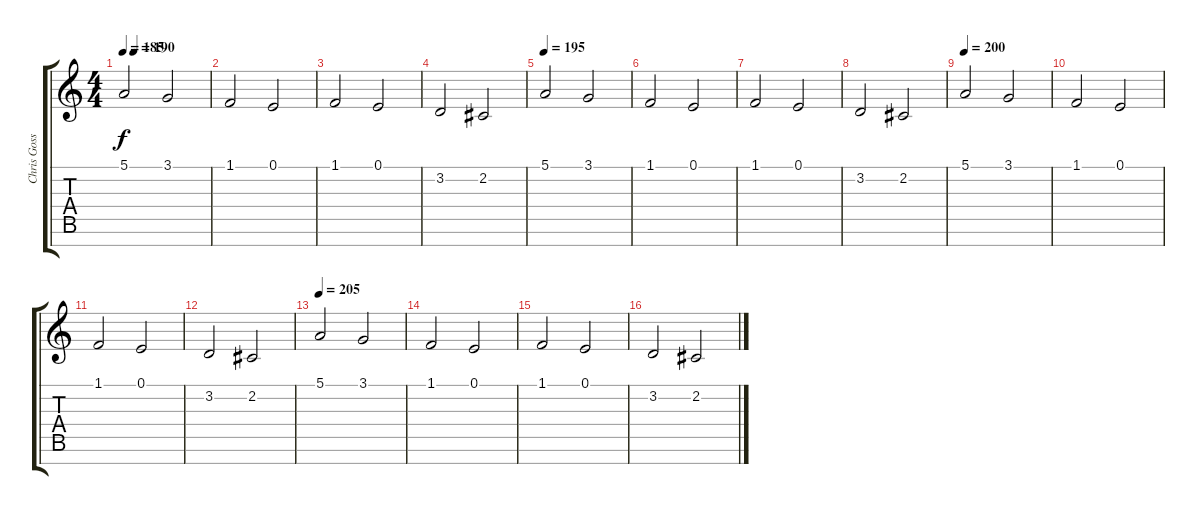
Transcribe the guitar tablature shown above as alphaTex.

\track ("Chris Goss - singing" "Chris Goss") {instrument synthvoice}
\staff {score tabs}
\tuning (E4 B3 G3 D3 A2 E2 B1) {hide}
\ts (4 4)
\tempo 185
\tempo (190 0.125)
\clef g2
\ks c
5.1.2{dy f} 3.1.2 |
1.1.2 0.1.2 |
1.1.2 0.1.2 |
3.2.2 2.2.2 |
\tempo 195
5.1.2 3.1.2 |
1.1.2 0.1.2 |
1.1.2 0.1.2 |
3.2.2 2.2.2 |
\tempo 200
5.1.2 3.1.2 |
1.1.2 0.1.2 |
1.1.2 0.1.2 |
3.2.2 2.2.2 |
\tempo 205
5.1.2 3.1.2 |
1.1.2 0.1.2 |
1.1.2 0.1.2 |
3.2.2 2.2.2
